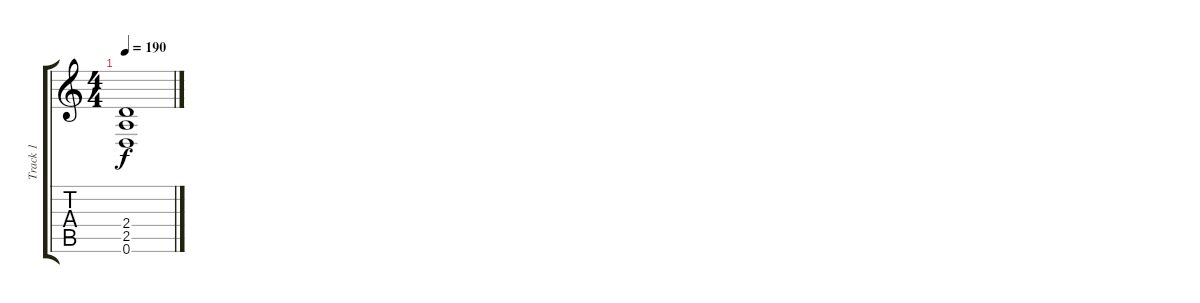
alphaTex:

\track ("Track 1" "Track 1") {instrument distortionguitar}
\staff {score tabs}
\tuning (D4 A3 F3 C3 G2 D2) {hide}
\ts (4 4)
\tempo 190
\clef g2
\ks c
(2.4{t} 2.5{t} 0.6{t}).1{dy f}
